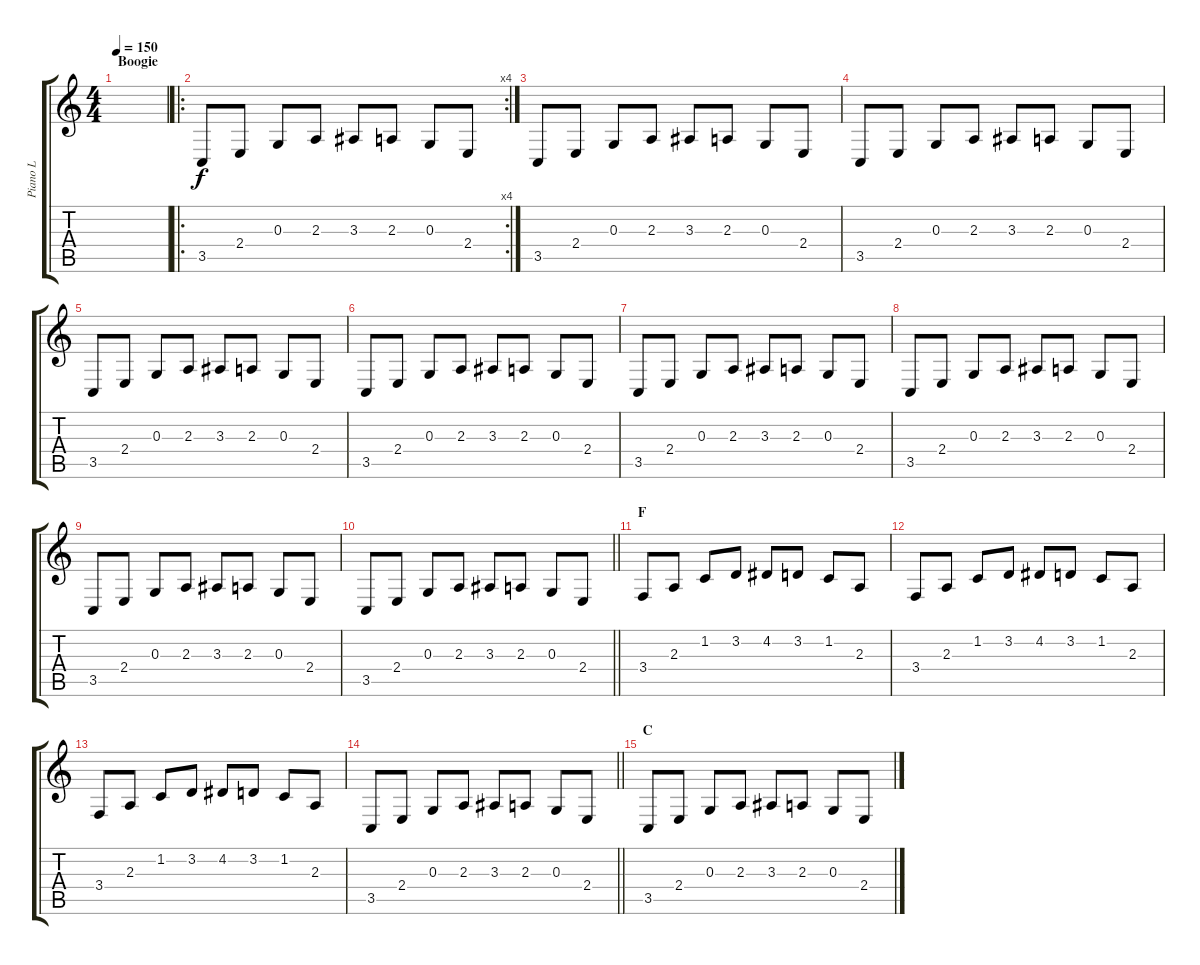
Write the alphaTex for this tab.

\track ("Piano L" "Piano L") {instrument brightacousticpiano}
\staff {score tabs}
\tuning (E4 B3 G3 D3 A2 E2) {hide}
\ts (4 4)
\section ("" "Boogie")
\tempo 150
\clef g2
\ks c
|
\ro
\rc 4
3.5.8 2.4.8 0.3.8 2.3.8 3.3.8 2.3.8 0.3.8 2.4.8 |
3.5.8 2.4.8 0.3.8 2.3.8 3.3.8 2.3.8 0.3.8 2.4.8 |
3.5.8 2.4.8 0.3.8 2.3.8 3.3.8 2.3.8 0.3.8 2.4.8 |
3.5.8 2.4.8 0.3.8 2.3.8 3.3.8 2.3.8 0.3.8 2.4.8 |
3.5.8 2.4.8 0.3.8 2.3.8 3.3.8 2.3.8 0.3.8 2.4.8 |
3.5.8 2.4.8 0.3.8 2.3.8 3.3.8 2.3.8 0.3.8 2.4.8 |
3.5.8 2.4.8 0.3.8 2.3.8 3.3.8 2.3.8 0.3.8 2.4.8 |
3.5.8 2.4.8 0.3.8 2.3.8 3.3.8 2.3.8 0.3.8 2.4.8 |
\barLineRight lightlight
3.5.8 2.4.8 0.3.8 2.3.8 3.3.8 2.3.8 0.3.8 2.4.8 |
\section ("" "F")
3.4.8 2.3.8 1.2.8 3.2.8 4.2.8 3.2.8 1.2.8 2.3.8 |
3.4.8 2.3.8 1.2.8 3.2.8 4.2.8 3.2.8 1.2.8 2.3.8 |
3.4.8 2.3.8 1.2.8 3.2.8 4.2.8 3.2.8 1.2.8 2.3.8 |
\barLineRight lightlight
3.5.8 2.4.8 0.3.8 2.3.8 3.3.8 2.3.8 0.3.8 2.4.8 |
\section ("" "C")
3.5.8 2.4.8 0.3.8 2.3.8 3.3.8 2.3.8 0.3.8 2.4.8
